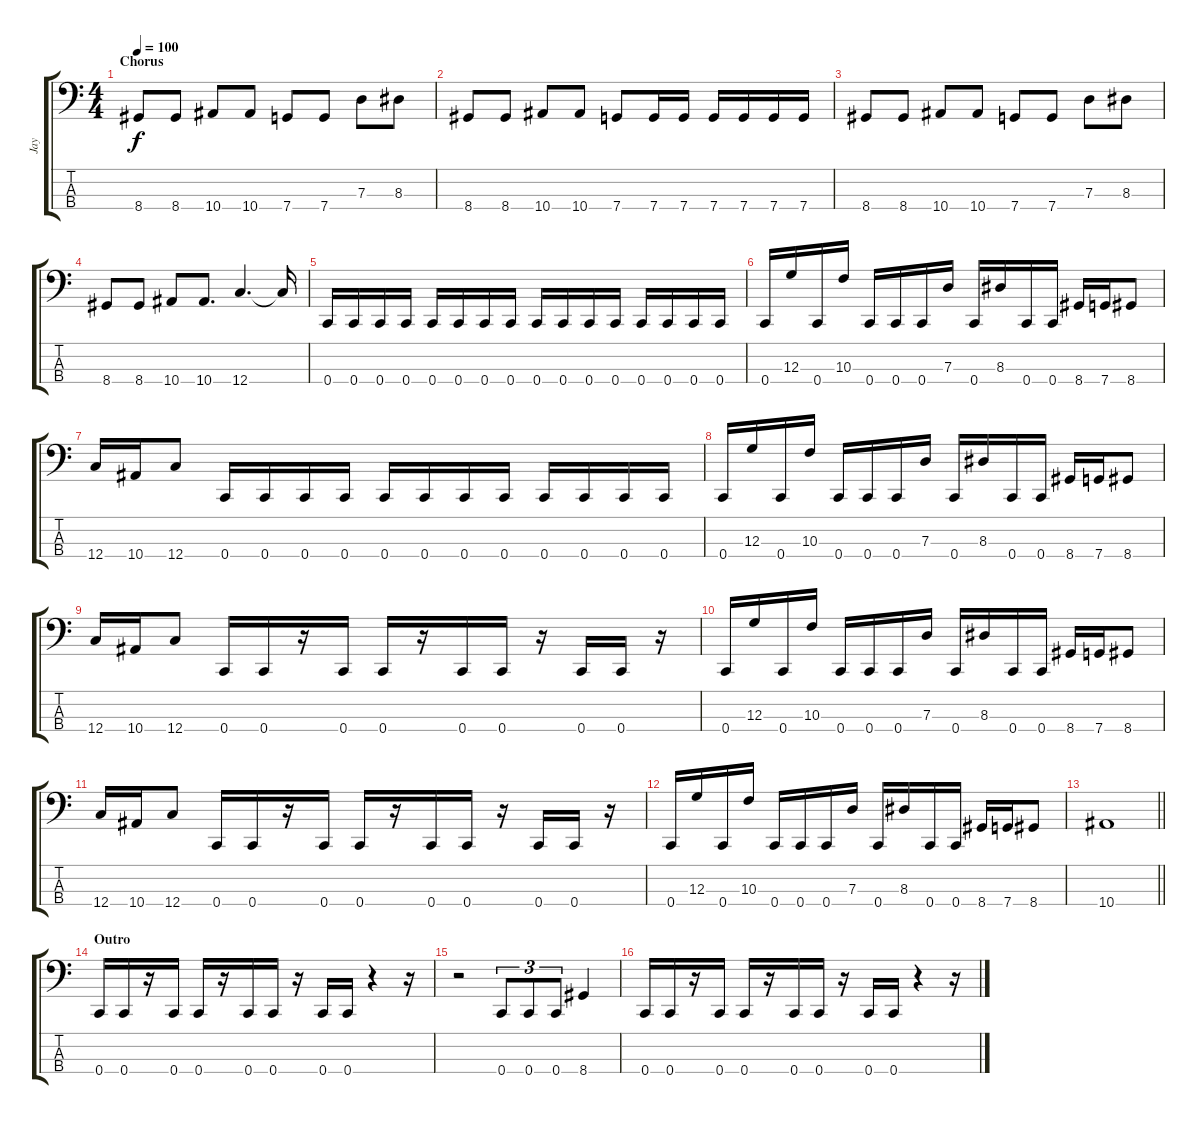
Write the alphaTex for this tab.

\track ("Jay" "Jay") {instrument electricbasspick}
\staff {score tabs}
\tuning (F2 C2 G1 C1) {hide}
\ts (4 4)
\section ("" "Chorus")
\tempo 100
\clef f4
\ks c
8.4.8{dy f} 8.4.8 10.4.8 10.4.8 7.4.8 7.4.8 7.3.8 8.3.8 |
8.4.8 8.4.8 10.4.8 10.4.8 7.4.8 7.4.16 7.4.16 7.4.16 7.4.16 7.4.16 7.4.16 |
8.4.8 8.4.8 10.4.8 10.4.8 7.4.8 7.4.8 7.3.8 8.3.8 |
8.4.8 8.4.8 10.4.8 10.4.8{d} 12.4.4{d} 12.4{t}.16 |
0.4.16 0.4.16 0.4.16 0.4.16 0.4.16 0.4.16 0.4.16 0.4.16 0.4.16 0.4.16 0.4.16 0.4.16 0.4.16 0.4.16 0.4.16 0.4.16 |
0.4.16 12.3.16 0.4.16 10.3.16 0.4.16 0.4.16 0.4.16 7.3.16 0.4.16 8.3.16 0.4.16 0.4.16 8.4.16 7.4.16 8.4.8 |
12.4.16 10.4.16 12.4.8 0.4.16 0.4.16 0.4.16 0.4.16 0.4.16 0.4.16 0.4.16 0.4.16 0.4.16 0.4.16 0.4.16 0.4.16 |
0.4.16 12.3.16 0.4.16 10.3.16 0.4.16 0.4.16 0.4.16 7.3.16 0.4.16 8.3.16 0.4.16 0.4.16 8.4.16 7.4.16 8.4.8 |
12.4.16 10.4.16 12.4.8 0.4.16 0.4.16 r.16 0.4.16 0.4.16 r.16 0.4.16 0.4.16 r.16 0.4.16 0.4.16 r.16 |
0.4.16 12.3.16 0.4.16 10.3.16 0.4.16 0.4.16 0.4.16 7.3.16 0.4.16 8.3.16 0.4.16 0.4.16 8.4.16 7.4.16 8.4.8 |
12.4.16 10.4.16 12.4.8 0.4.16 0.4.16 r.16 0.4.16 0.4.16 r.16 0.4.16 0.4.16 r.16 0.4.16 0.4.16 r.16 |
0.4.16 12.3.16 0.4.16 10.3.16 0.4.16 0.4.16 0.4.16 7.3.16 0.4.16 8.3.16 0.4.16 0.4.16 8.4.16 7.4.16 8.4.8 |
\barLineRight lightlight
10.4.1 |
\section ("" "Outro")
0.4.16 0.4.16 r.16 0.4.16 0.4.16 r.16 0.4.16 0.4.16 r.16 0.4.16 0.4.16 r.4 r.16 |
r.2 0.4.8{tu (3 2)} 0.4.8{tu (3 2)} 0.4.8{tu (3 2)} 8.4.4 |
0.4.16 0.4.16 r.16 0.4.16 0.4.16 r.16 0.4.16 0.4.16 r.16 0.4.16 0.4.16 r.4 r.16
